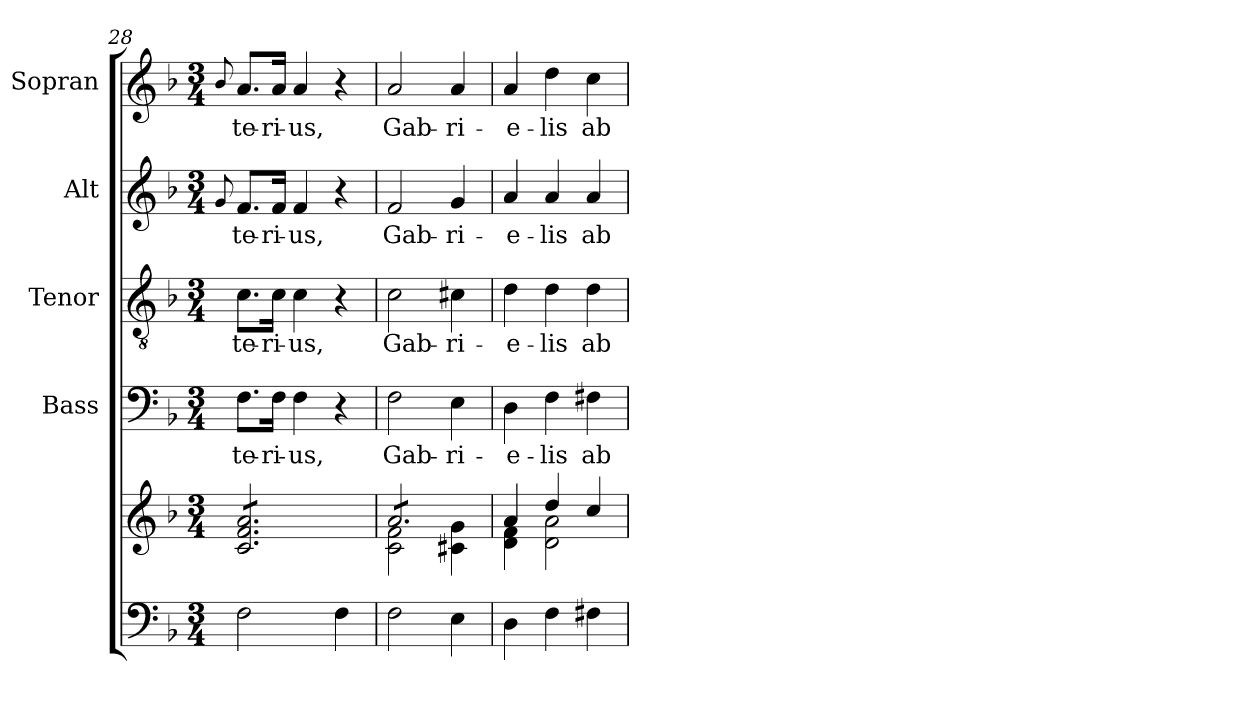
**kern	**kern	**kern	**text	**kern	**text	**kern	**text	**kern	**text
*part5	*part5	*part4	*part4	*part3	*part3	*part2	*part2	*part1	*part1
*staff6	*staff5	*staff4	*staff4	*staff3	*staff3	*staff2	*staff2	*staff1	*staff1
*	*	*I"Bass	*	*I"Tenor	*	*I"Alt	*	*I"Sopran	*
*	*	*I'B.	*	*I'T.	*	*I'A.	*	*I'S.	*
*clefF4	*clefG2	*clefF4	*	*clefGv2	*	*clefG2	*	*clefG2	*
*k[b-]	*k[b-]	*k[b-]	*	*k[b-]	*	*k[b-]	*	*k[b-]	*
*F:	*F:	*F:	*	*F:	*	*F:	*	*F:	*
*M3/4	*M3/4	*M3/4	*	*M3/4	*	*M3/4	*	*M3/4	*
=28	=28	=28	=28	=28	=28	=28	=28	=28	=28
.	.	.	.	.	.	8qqg/	.	8qqb-/	.
!	!	!	!LO:LY:b	!	!LO:LY:b	!	!LO:LY:b	!	!LO:LY:b
*	*tremolo	*	*	*	*	*	*	*	*
2F\	8c/ 8f/ 8a/L	8.F\L	-te-	8.c\L	-te-	8.f/L	-te-	8.a/L	-te-
.	8c/ 8f/ 8a/	.	.	.	.	.	.	.	.
!	!	!	!LO:LY:b	!	!LO:LY:b	!	!LO:LY:b	!	!LO:LY:b
.	.	16F\Jk	-ri-	16c\Jk	-ri-	16f/Jk	-ri-	16a/Jk	-ri-
!	!	!	!LO:LY:b	!	!LO:LY:b	!	!LO:LY:b	!	!LO:LY:b
.	8c/ 8f/ 8a/	4F\	-us,	4c\	-us,	4f/	-us,	4a/	-us,
.	8c/ 8f/ 8a/	.	.	.	.	.	.	.	.
4F\	8c/ 8f/ 8a/	4r	.	4r	.	4r	.	4r	.
.	8c/ 8f/ 8a/J	.	.	.	.	.	.	.	.
=29	=29	=29	=29	=29	=29	=29	=29	=29	=29
*	*^	*	*	*	*	*	*	*	*
!	!	!	!	!LO:LY:b	!	!LO:LY:b	!	!LO:LY:b	!	!LO:LY:b
2F\	8a/L	2c\ 2f\	2F\	Gab-	2c\	Gab-	2f/	Gab-	2a/	Gab-
.	8a/	.	.	.	.	.	.	.	.	.
.	8a/	.	.	.	.	.	.	.	.	.
.	8a/	.	.	.	.	.	.	.	.	.
!	!	!	!	!LO:LY:b	!	!LO:LY:b	!	!LO:LY:b	!	!LO:LY:b
4E\	8a/	4c#X\ 4g\	4E\	-ri-	4c#X\	-ri-	4g/	-ri-	4a/	-ri-
.	8a/J	.	.	.	.	.	.	.	.	.
*	*Xtremolo	*	*	*	*	*	*	*	*	*
=30	=30	=30	=30	=30	=30	=30	=30	=30	=30	=30
!	!	!	!	!LO:LY:b	!	!LO:LY:b	!	!LO:LY:b	!	!LO:LY:b
4D\	4a/	4d\ 4f\	4D\	-e-	4d\	-e-	4a/	-e-	4a/	-e-
!	!	!	!	!LO:LY:b	!	!LO:LY:b	!	!LO:LY:b	!	!LO:LY:b
4F\	4dd/	2d\ 2a\	4F\	-lis	4d\	-lis	4a/	-lis	4dd\	-lis
!	!	!	!	!LO:LY:b	!	!LO:LY:b	!	!LO:LY:b	!	!LO:LY:b
4F#X\	4cc/	.	4F#X\	ab	4d\	ab	4a/	ab	4cc\	ab
*	*v	*v	*	*	*	*	*	*	*	*
=	=	=	=	=	=	=	=	=	=
*-	*-	*-	*-	*-	*-	*-	*-	*-	*-
